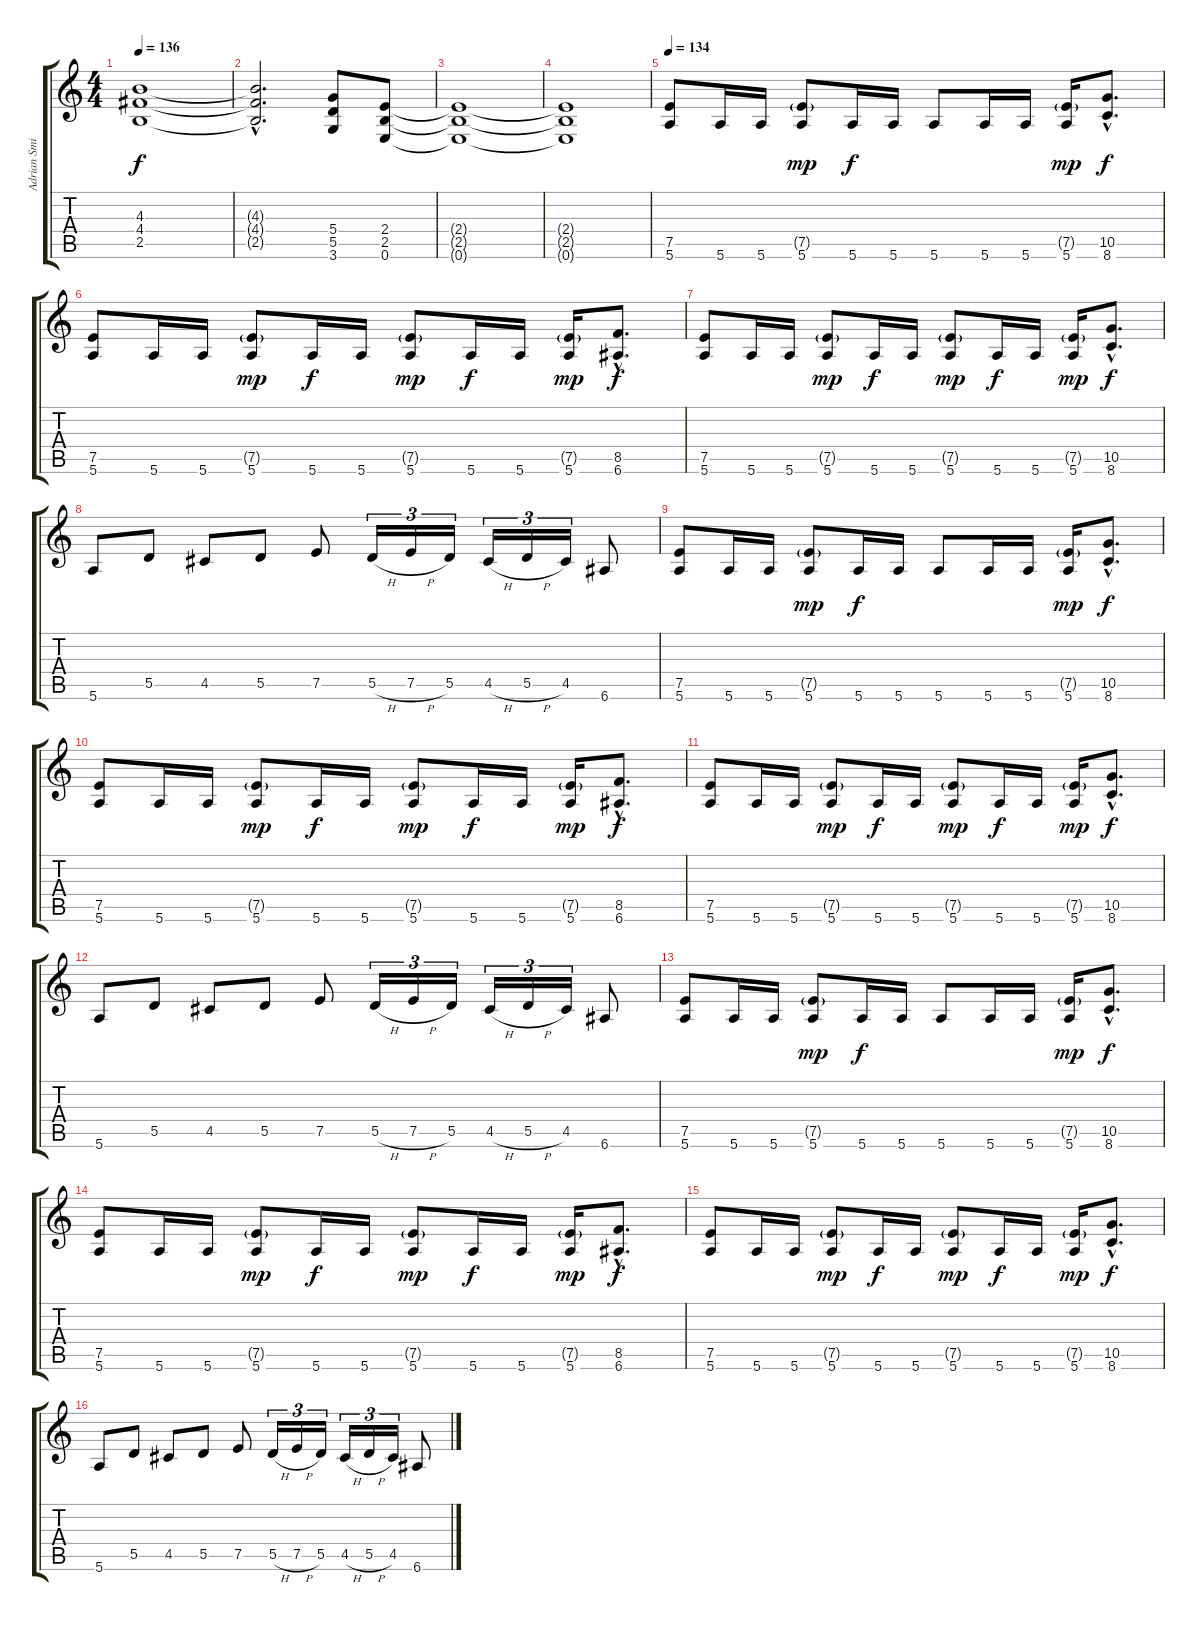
\track ("Adrian Smith" "Adrian Smi") {instrument distortionguitar}
\staff {score tabs}
\tuning (E4 B3 G3 D3 A2 E2) {hide}
\ts (4 4)
\tempo 136
\clef g2
\ks c
(4.3{t} 4.4{t} 2.5{t}).1{dy f} |
(4.3{hac t} 4.4{hac t} 2.5{hac t}).2{d} (5.4 5.5 3.6).8 (2.4 2.5 0.6).8 |
(2.4{t} 2.5{t} 0.6{t}).1 |
(2.4{t} 2.5{t} 0.6{t}).1 |
\tempo 134
(7.5 5.6).8 5.6.16 5.6.16 (7.5{g} 5.6).8{dy mp} 5.6.16{dy f} 5.6.16 5.6.8 5.6.16 5.6.16 (7.5{g} 5.6).16{dy mp} (10.5{hac} 8.6{hac}).8{d dy f} |
(7.5 5.6).8 5.6.16 5.6.16 (7.5{g} 5.6).8{dy mp} 5.6.16{dy f} 5.6.16 (7.5{g} 5.6).8{dy mp} 5.6.16{dy f} 5.6.16 (7.5{g} 5.6).16{dy mp} (8.5{hac} 6.6{hac}).8{d dy f} |
(7.5 5.6).8 5.6.16 5.6.16 (7.5{g} 5.6).8{dy mp} 5.6.16{dy f} 5.6.16 (7.5{g} 5.6).8{dy mp} 5.6.16{dy f} 5.6.16 (7.5{g} 5.6).16{dy mp} (10.5{hac} 8.6{hac}).8{d dy f} |
5.6.8 5.5.8 4.5.8 5.5.8 7.5.8 5.5{h}.16{tu (3 2)} 7.5{h}.16{tu (3 2)} 5.5.16{tu (3 2)} 4.5{h}.16{tu (3 2)} 5.5{h}.16{tu (3 2)} 4.5.16{tu (3 2)} 6.6.8 |
(7.5 5.6).8 5.6.16 5.6.16 (7.5{g} 5.6).8{dy mp} 5.6.16{dy f} 5.6.16 5.6.8 5.6.16 5.6.16 (7.5{g} 5.6).16{dy mp} (10.5{hac} 8.6{hac}).8{d dy f} |
(7.5 5.6).8 5.6.16 5.6.16 (7.5{g} 5.6).8{dy mp} 5.6.16{dy f} 5.6.16 (7.5{g} 5.6).8{dy mp} 5.6.16{dy f} 5.6.16 (7.5{g} 5.6).16{dy mp} (8.5{hac} 6.6{hac}).8{d dy f} |
(7.5 5.6).8 5.6.16 5.6.16 (7.5{g} 5.6).8{dy mp} 5.6.16{dy f} 5.6.16 (7.5{g} 5.6).8{dy mp} 5.6.16{dy f} 5.6.16 (7.5{g} 5.6).16{dy mp} (10.5{hac} 8.6{hac}).8{d dy f} |
5.6.8 5.5.8 4.5.8 5.5.8 7.5.8 5.5{h}.16{tu (3 2)} 7.5{h}.16{tu (3 2)} 5.5.16{tu (3 2)} 4.5{h}.16{tu (3 2)} 5.5{h}.16{tu (3 2)} 4.5.16{tu (3 2)} 6.6.8 |
(7.5 5.6).8 5.6.16 5.6.16 (7.5{g} 5.6).8{dy mp} 5.6.16{dy f} 5.6.16 5.6.8 5.6.16 5.6.16 (7.5{g} 5.6).16{dy mp} (10.5{hac} 8.6{hac}).8{d dy f} |
(7.5 5.6).8 5.6.16 5.6.16 (7.5{g} 5.6).8{dy mp} 5.6.16{dy f} 5.6.16 (7.5{g} 5.6).8{dy mp} 5.6.16{dy f} 5.6.16 (7.5{g} 5.6).16{dy mp} (8.5{hac} 6.6{hac}).8{d dy f} |
(7.5 5.6).8 5.6.16 5.6.16 (7.5{g} 5.6).8{dy mp} 5.6.16{dy f} 5.6.16 (7.5{g} 5.6).8{dy mp} 5.6.16{dy f} 5.6.16 (7.5{g} 5.6).16{dy mp} (10.5{hac} 8.6{hac}).8{d dy f} |
5.6.8 5.5.8 4.5.8 5.5.8 7.5.8 5.5{h}.16{tu (3 2)} 7.5{h}.16{tu (3 2)} 5.5.16{tu (3 2)} 4.5{h}.16{tu (3 2)} 5.5{h}.16{tu (3 2)} 4.5.16{tu (3 2)} 6.6.8
